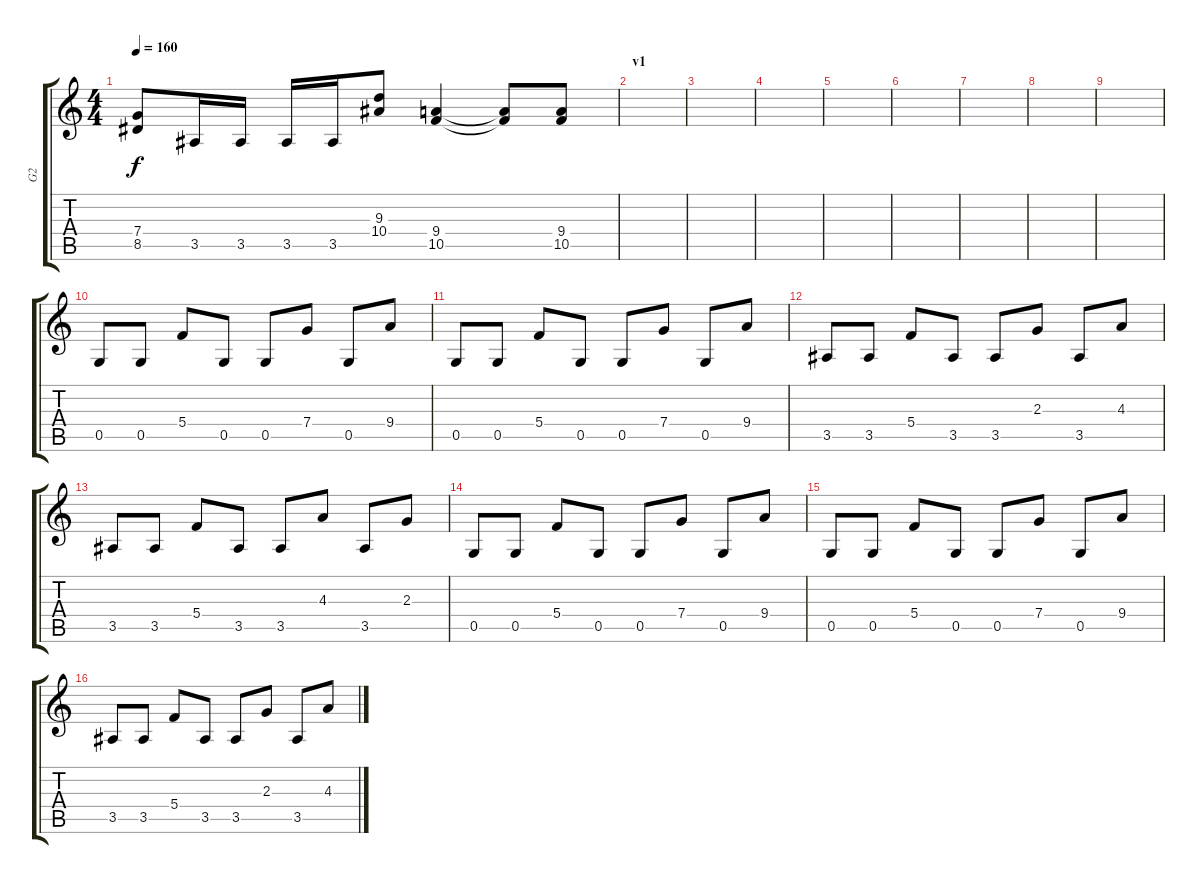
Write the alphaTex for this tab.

\track ("G2" "G2") {instrument distortionguitar}
\staff {score tabs}
\tuning (D4 A3 F3 C3 G2 D2) {hide}
\ts (4 4)
\tempo 160
\clef g2
\ks c
(7.4 8.5).8{dy f} 3.5.16 3.5.16 3.5.16 3.5.16 (9.3 10.4).8 (9.4 10.5).4 (9.4{t} 10.5{t}).8 (9.4 10.5).8 |
\section ("" "v1")
|
|
|
|
|
|
|
|
0.5.8 0.5.8 5.4.8 0.5.8 0.5.8 7.4.8 0.5.8 9.4.8 |
0.5.8 0.5.8 5.4.8 0.5.8 0.5.8 7.4.8 0.5.8 9.4.8 |
3.5.8 3.5.8 5.4.8 3.5.8 3.5.8 2.3.8 3.5.8 4.3.8 |
3.5.8 3.5.8 5.4.8 3.5.8 3.5.8 4.3.8 3.5.8 2.3.8 |
0.5.8 0.5.8 5.4.8 0.5.8 0.5.8 7.4.8 0.5.8 9.4.8 |
0.5.8 0.5.8 5.4.8 0.5.8 0.5.8 7.4.8 0.5.8 9.4.8 |
3.5.8 3.5.8 5.4.8 3.5.8 3.5.8 2.3.8 3.5.8 4.3.8
